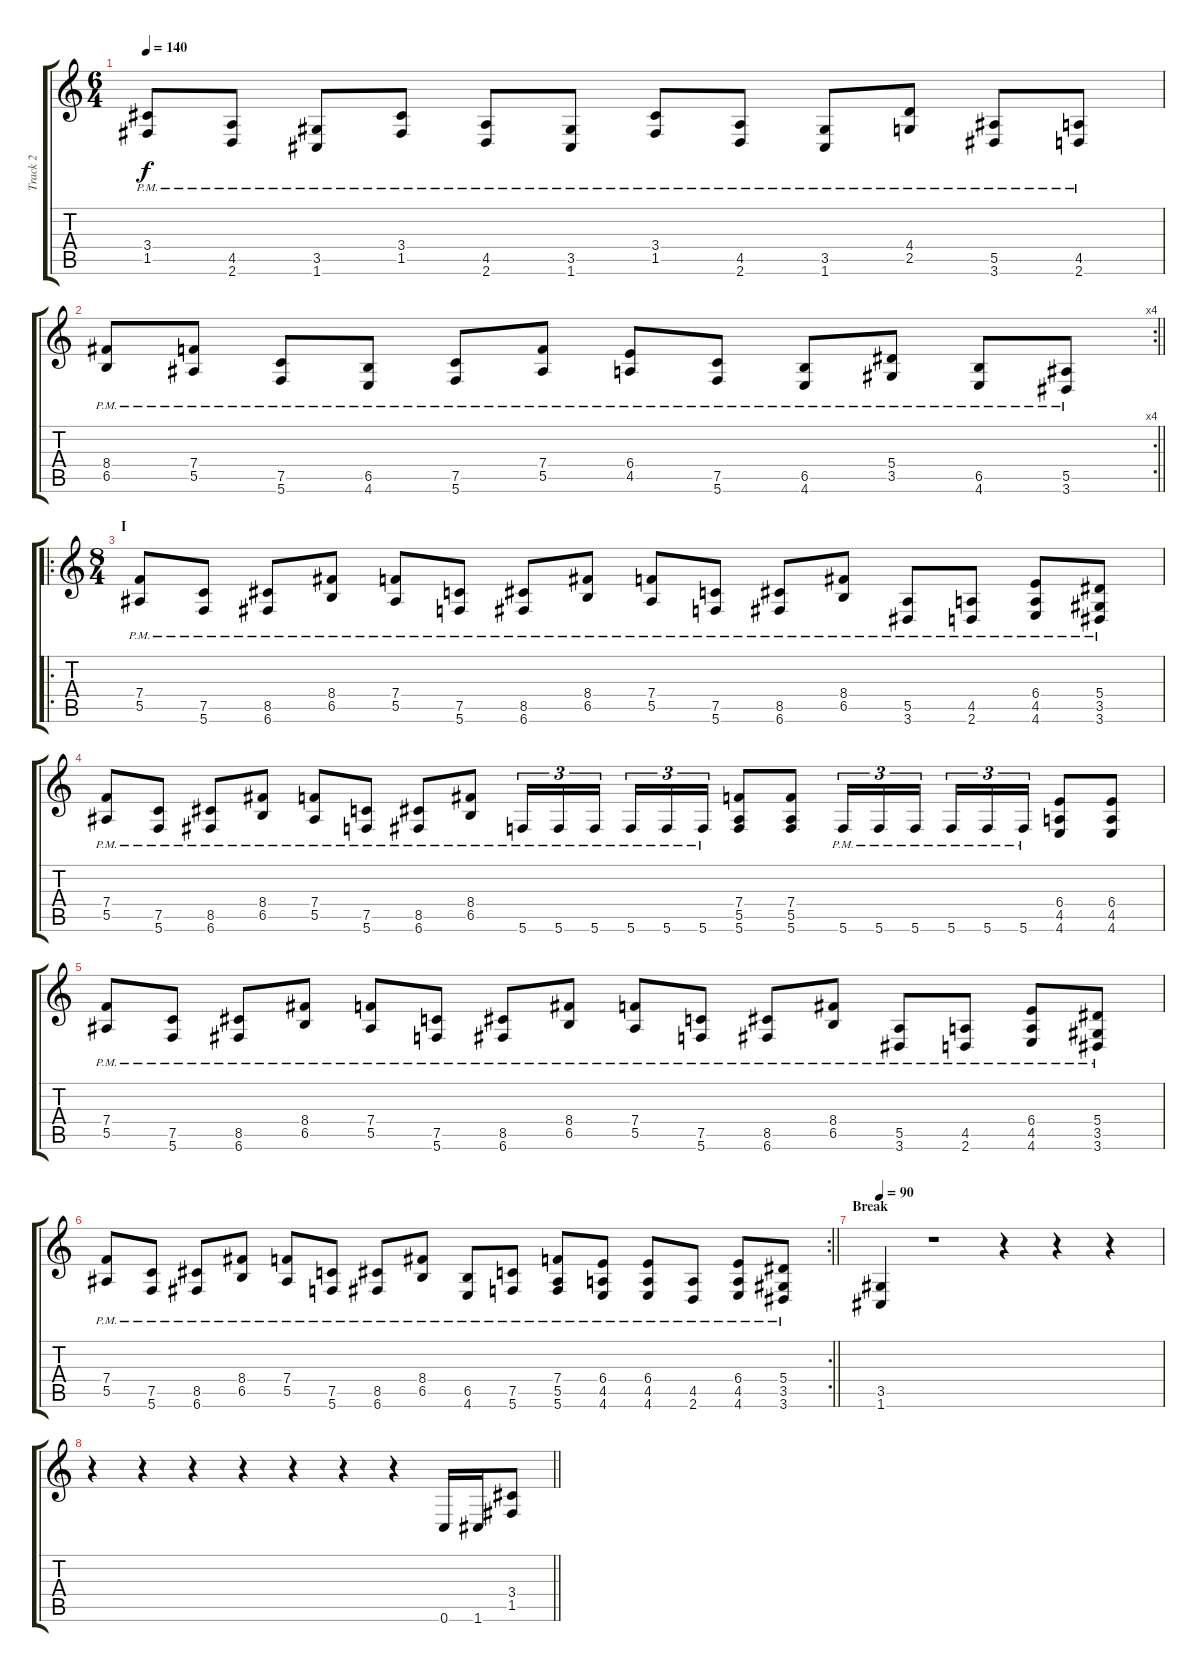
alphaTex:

\track ("Track 2" "Track 2") {instrument distortionguitar}
\staff {score tabs}
\tuning (C4 G3 Eb3 Bb2 F2 C2) {hide}
\ts (6 4)
\tempo 140
\clef g2
\ks c
(3.4{pm} 1.5{pm}).8{dy f} (4.5{pm} 2.6{pm}).8 (3.5{pm} 1.6{pm}).8 (3.4{pm} 1.5{pm}).8 (4.5{pm} 2.6{pm}).8 (3.5{pm} 1.6{pm}).8 (3.4{pm} 1.5{pm}).8 (4.5{pm} 2.6{pm}).8 (3.5{pm} 1.6{pm}).8 (4.4{pm} 2.5{pm}).8 (5.5{pm} 3.6{pm}).8 (4.5{pm} 2.6{pm}).8 |
\rc 4
\barLineRight lightlight
(8.4{pm} 6.5{pm}).8 (7.4{pm} 5.5{pm}).8 (7.5{pm} 5.6{pm}).8 (6.5{pm} 4.6{pm}).8 (7.5{pm} 5.6{pm}).8 (7.4{pm} 5.5{pm}).8 (6.4{pm} 4.5{pm}).8 (7.5{pm} 5.6{pm}).8 (6.5{pm} 4.6{pm}).8 (5.4{pm} 3.5{pm}).8 (6.5{pm} 4.6{pm}).8 (5.5{pm} 3.6{pm}).8 |
\ro
\ts (8 4)
\section ("" "I")
(7.4{pm} 5.5{pm}).8 (7.5{pm} 5.6{pm}).8 (8.5{pm} 6.6{pm}).8 (8.4{pm} 6.5{pm}).8 (7.4{pm} 5.5{pm}).8 (7.5{pm} 5.6{pm}).8 (8.5{pm} 6.6{pm}).8 (8.4{pm} 6.5{pm}).8 (7.4{pm} 5.5{pm}).8 (7.5{pm} 5.6{pm}).8 (8.5{pm} 6.6{pm}).8 (8.4{pm} 6.5{pm}).8 (5.5{pm} 3.6{pm}).8 (4.5{pm} 2.6{pm}).8 (6.4{pm} 4.5{pm} 4.6{pm}).8 (5.4{pm} 3.5{pm} 3.6{pm}).8 |
(7.4{pm} 5.5{pm}).8 (7.5{pm} 5.6{pm}).8 (8.5{pm} 6.6{pm}).8 (8.4{pm} 6.5{pm}).8 (7.4{pm} 5.5{pm}).8 (7.5{pm} 5.6{pm}).8 (8.5{pm} 6.6{pm}).8 (8.4{pm} 6.5{pm}).8 5.6{pm}.16{tu (3 2)} 5.6{pm}.16{tu (3 2)} 5.6{pm}.16{tu (3 2) beam splitsecondary} 5.6{pm}.16{tu (3 2)} 5.6{pm}.16{tu (3 2)} 5.6{pm}.16{tu (3 2)} (7.4 5.5 5.6).8 (7.4 5.5 5.6).8 5.6{pm}.16{tu (3 2)} 5.6{pm}.16{tu (3 2)} 5.6{pm}.16{tu (3 2) beam splitsecondary} 5.6{pm}.16{tu (3 2)} 5.6{pm}.16{tu (3 2)} 5.6{pm}.16{tu (3 2)} (6.4 4.5 4.6).8 (6.4 4.5 4.6).8 |
(7.4{pm} 5.5{pm}).8 (7.5{pm} 5.6{pm}).8 (8.5{pm} 6.6{pm}).8 (8.4{pm} 6.5{pm}).8 (7.4{pm} 5.5{pm}).8 (7.5{pm} 5.6{pm}).8 (8.5{pm} 6.6{pm}).8 (8.4{pm} 6.5{pm}).8 (7.4{pm} 5.5{pm}).8 (7.5{pm} 5.6{pm}).8 (8.5{pm} 6.6{pm}).8 (8.4{pm} 6.5{pm}).8 (5.5{pm} 3.6{pm}).8 (4.5{pm} 2.6{pm}).8 (6.4{pm} 4.5{pm} 4.6{pm}).8 (5.4{pm} 3.5{pm} 3.6{pm}).8 |
\rc 2
\barLineRight lightlight
(7.4{pm} 5.5{pm}).8 (7.5{pm} 5.6{pm}).8 (8.5{pm} 6.6{pm}).8 (8.4{pm} 6.5{pm}).8 (7.4{pm} 5.5{pm}).8 (7.5{pm} 5.6{pm}).8 (8.5{pm} 6.6{pm}).8 (8.4{pm} 6.5{pm}).8 (6.5{pm} 4.6{pm}).8 (7.5{pm} 5.6{pm}).8 (7.4{pm} 5.5{pm} 5.6{pm}).8 (6.4{pm} 4.5{pm} 4.6{pm}).8 (6.4{pm} 4.5{pm} 4.6{pm}).8 (4.5{pm} 2.6{pm}).8 (6.4{pm} 4.5{pm} 4.6{pm}).8 (5.4{pm} 3.5{pm} 3.6{pm}).8 |
\section ("" "Break")
\tempo 90
(3.5 1.6).4 r.1 r.4 r.4 r.4 |
\barLineRight lightlight
r.4 r.4 r.4 r.4 r.4 r.4 r.4 0.6.16 1.6.16 (3.4 1.5).8
